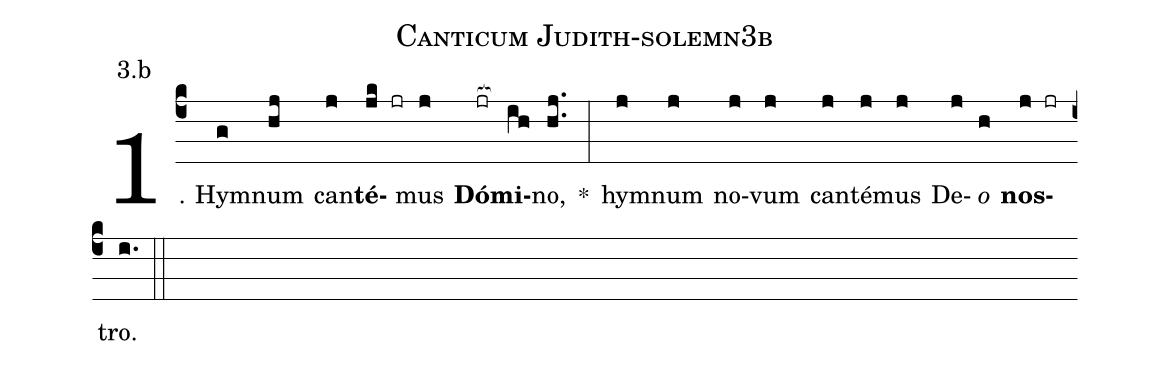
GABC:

name: Canticum Judith-solemn3b;
annotation: 3.b;
%%
(c4)1. Hym(g)num(hj) can(j)<b>té</b>(jk jr)mus(j) <b>Dó</b>(jr[ocb:1{])<b>mi</b>(ih[ocb:0}])no,(hj..) *(:) hym(j)num(j) no(j)vum(j) can(j)té(j)mus(j) De(j)<i>o</i>(h) <b>nos</b>(j jr)tro.(i.) (::)
